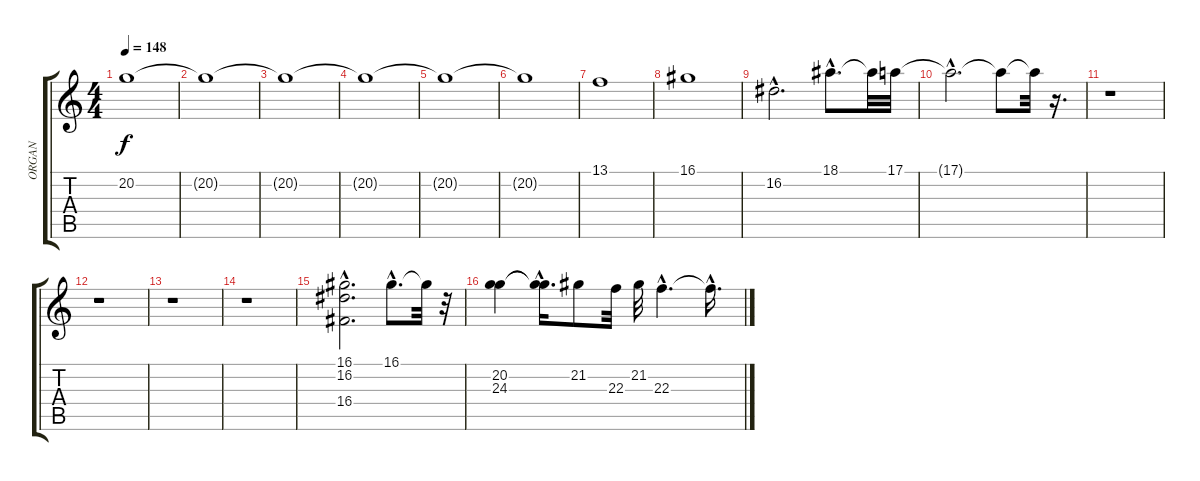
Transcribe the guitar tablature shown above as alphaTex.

\track ("ORGAN" "ORGAN") {instrument drawbarorgan}
\staff {score tabs}
\tuning (E4 B3 G3 D3 A2 E2) {hide}
\ts (4 4)
\tempo 148
\clef g2
\ks c
20.2{t}.1{dy f} |
20.2{t}.1 |
20.2{t}.1 |
20.2{t}.1 |
20.2{t}.1 |
20.2{t}.1 |
13.1.1 |
16.1.1 |
16.2{hac}.2{d} 18.1{hac}.8{d} 18.1{t}.32 17.1.32 |
17.1{hac t}.2{d} 17.1{t}.8 17.1{t}.32 r.16{d} |
r.1 |
r.1 |
r.1 |
r.1 |
(16.1{hac} 16.2 16.4{hac}).2{d} 16.1{hac}.8{d} 16.1{t}.32 r.32 |
(20.2 24.3).4 (20.2{hac t} 24.3{hac t}).16{d} 21.2.8 22.3.32 21.2.32 22.3{hac}.4{d} 22.3{hac t}.16{d}
